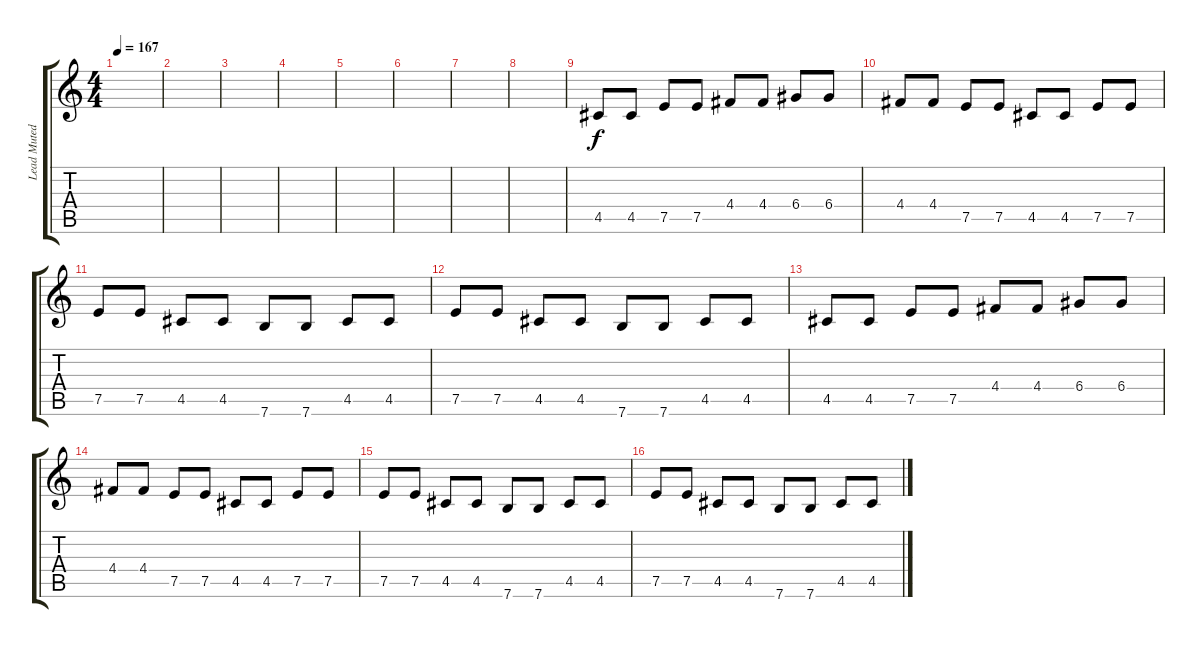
\track ("Lead Muted Guitar" "Lead Muted") {instrument electricguitarmuted}
\staff {score tabs}
\tuning (E4 B3 G3 D3 A2 E2) {hide}
\ts (4 4)
\tempo 167
\clef g2
\ks c
|
|
|
|
|
|
|
|
4.5.8{volume 11 instrument electricguitarmuted} 4.5.8 7.5.8 7.5.8 4.4.8 4.4.8 6.4.8 6.4.8 |
4.4.8 4.4.8 7.5.8 7.5.8 4.5.8 4.5.8 7.5.8 7.5.8 |
7.5.8 7.5.8 4.5.8 4.5.8 7.6.8 7.6.8 4.5.8 4.5.8 |
7.5.8 7.5.8 4.5.8 4.5.8 7.6.8 7.6.8 4.5.8 4.5.8 |
4.5.8 4.5.8 7.5.8 7.5.8 4.4.8 4.4.8 6.4.8 6.4.8 |
4.4.8 4.4.8 7.5.8 7.5.8 4.5.8 4.5.8 7.5.8 7.5.8 |
7.5.8 7.5.8 4.5.8 4.5.8 7.6.8 7.6.8 4.5.8 4.5.8 |
7.5.8 7.5.8 4.5.8 4.5.8 7.6.8 7.6.8 4.5.8 4.5.8
